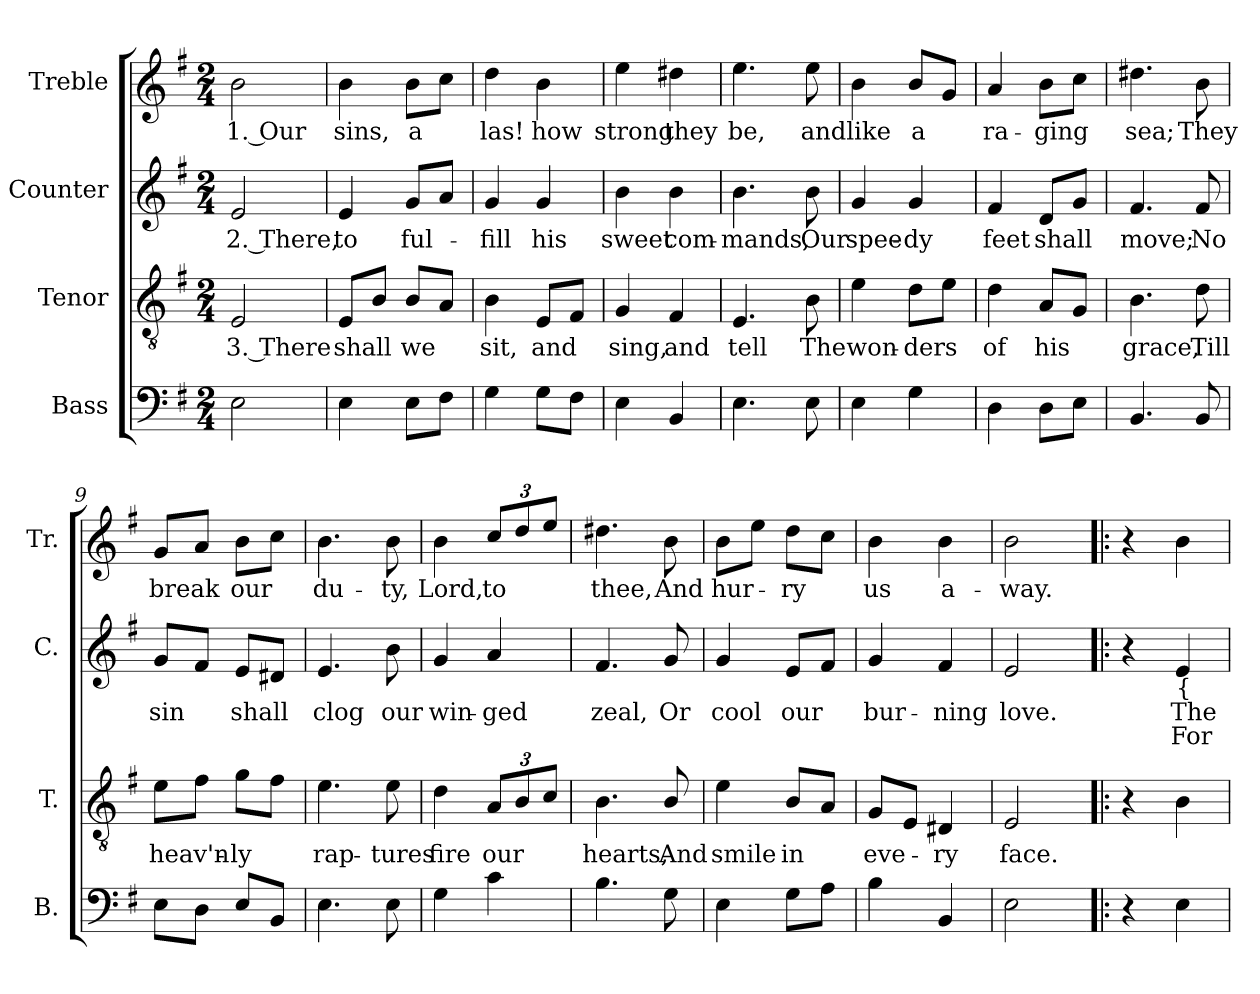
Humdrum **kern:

**kern	**kern	**text	**kern	**text	**text	**kern	**text
*part4	*part3	*part3	*part2	*part2	*part2	*part1	*part1
*staff4	*staff3	*staff3	*staff2	*staff2	*staff2	*staff1	*staff1
*I"Bass	*I"Tenor	*	*I"Counter	*	*	*I"Treble	*
*I'B.	*I'T.	*	*I'C.	*	*	*I'Tr.	*
*clefF4	*clefGv2	*	*clefG2	*	*	*clefG2	*
*k[f#]	*k[f#]	*	*k[f#]	*	*	*k[f#]	*
*M2/4	*M2/4	*	*M2/4	*	*	*M2/4	*
*MM100	*MM100	*	*MM100	*	*	*MM100	*
=1	=1	=1	=1	=1	=1	=1	=1
2E\	2E/	3. There	2e/	2. There,	.	2b\	1. Our
=2	=2	=2	=2	=2	=2	=2	=2
4E\	8E/L	shall	4e/	to	.	4b\	sins,
.	8B/J	.	.	.	.	.	.
8E\L	8B/L	we	8g/L	ful-	.	8b\L	a
8F#\J	8A/J	.	8a/J	.	.	8cc\J	.
=3	=3	=3	=3	=3	=3	=3	=3
4G\	4B\	sit,	4g/	-fill	.	4dd\	las!
8G\L	8E/L	and	4g/	his	.	4b\	how
8F#\J	8F#/J	.	.	.	.	.	.
=4	=4	=4	=4	=4	=4	=4	=4
4E\	4G/	sing,	4b\	sweet	.	4ee\	strong
4BB/	4F#/	and	4b\	com-	.	4dd#X\	they
=5	=5	=5	=5	=5	=5	=5	=5
4.E\	4.E/	tell	4.b\	-mands,	.	4.ee\	be,
8E\	8B\	The	8b\	Our	.	8ee\	and
=6	=6	=6	=6	=6	=6	=6	=6
4E\	4e\	won-	4g/	spee-	.	4b\	like
4G\	8d\L	-ders	4g/	-dy	.	8b/L	a
.	8e\J	.	.	.	.	8g/J	.
=7	=7	=7	=7	=7	=7	=7	=7
4D\	4d\	of	4f#/	feet	.	4a/	ra-
8D\L	8A/L	his	8d/L	shall	.	8b\L	-ging
8E\J	8G/J	.	8g/J	.	.	8cc\J	.
=8	=8	=8	=8	=8	=8	=8	=8
4.BB/	4.B\	grace,	4.f#/	move;	.	4.dd#X\	sea;
8BB/	8d\	Till	8f#/	No	.	8b\	They
!!LO:LB:g=z
=9	=9	=9	=9	=9	=9	=9	=9
8E\L	8e\L	heav'n-	8g/L	sin	.	8g/L	break
8D\J	8f#\J	.	8f#/J	.	.	8a/J	.
8E/L	8g\L	-ly	8e/L	shall	.	8b\L	our
8BB/J	8f#\J	.	8d#X/J	.	.	8cc\J	.
=10	=10	=10	=10	=10	=10	=10	=10
4.E\	4.e\	rap-	4.e/	clog	.	4.b\	du-
8E\	8e\	-tures	8b\	our	.	8b\	-ty,
=11	=11	=11	=11	=11	=11	=11	=11
4G\	4d\	fire	4g/	win-	.	4b\	Lord,
*	*Xbrackettup	*	*	*	*	*Xbrackettup	*
4c\	12A/L	our	4a/	-ged	.	12cc/L	to
.	12B/	.	.	.	.	12dd/	.
.	12c/J	.	.	.	.	12ee/J	.
=12	=12	=12	=12	=12	=12	=12	=12
4.B\	4.B\	hearts,	4.f#/	zeal,	.	4.dd#X\	thee,
8G\	8B/	And	8g/	Or	.	8b\	And
=13	=13	=13	=13	=13	=13	=13	=13
4E\	4e\	smile	4g/	cool	.	8b\L	hur-
.	.	.	.	.	.	8ee\J	.
8G\L	8B/L	in	8e/L	our	.	8dd\L	-ry
8A\J	8A/J	.	8f#/J	.	.	8cc\J	.
=14	=14	=14	=14	=14	=14	=14	=14
4B\	8G/L	eve-	4g/	bur-	.	4b\	us
.	8E/J	.	.	.	.	.	.
4BB/	4D#X/	-ry	4f#/	-ning	.	4b\	a-
=15	=15	=15	=15	=15	=15	=15	=15
2E\	2E/	face.	2e/	love.	.	2b\	-way.
=16!|:	=16!|:	=16!|:	=16!|:	=16!|:	=16!|:	=16!|:	=16!|:
4r	4r	.	4r	.	.	4r	.
!	!	!	!LO:TX:b:t={	!	!	!	!
4E\	4B\	.	4e/	The	For	4b\	.
=	=	=	=	=	=	=	=
*-	*-	*-	*-	*-	*-	*-	*-
